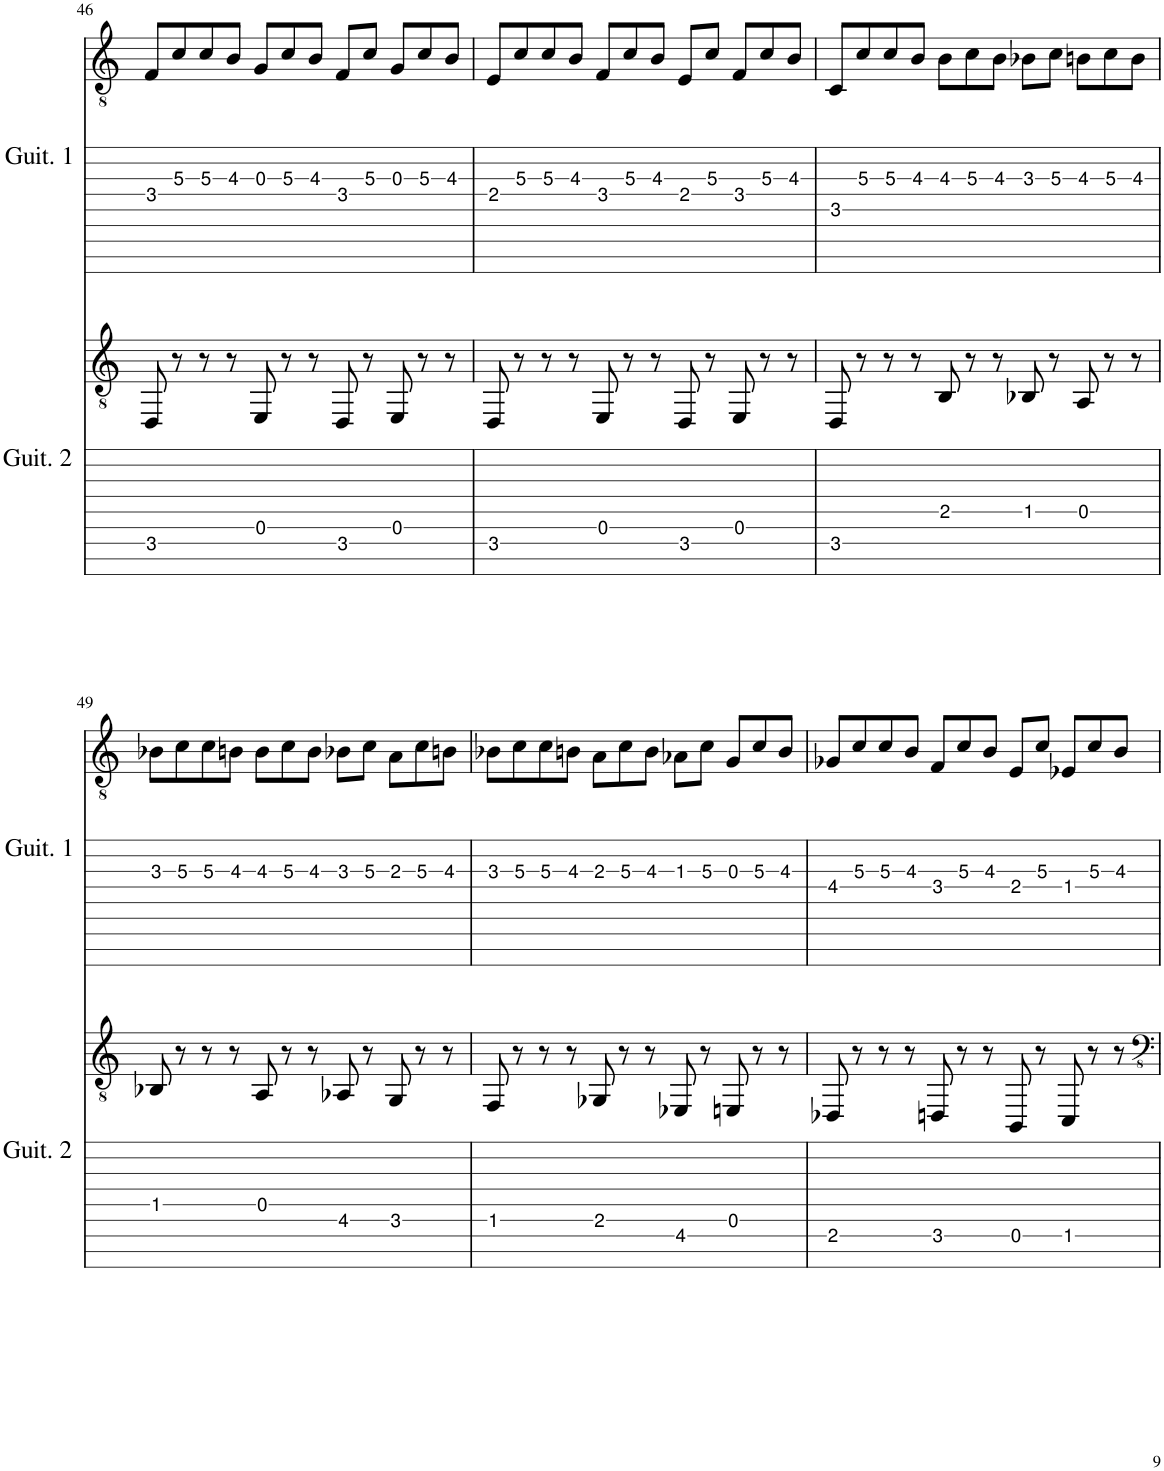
**kern	**kern	**kern	**kern
*part2	*part2	*part1	*part1
*staff4	*staff3	*staff2	*staff1
*I"Guitar 2	*	*I"Guitar 1	*
*I'Guit. 2	*	*I'Guit. 1	*
!!LO:PB:g=z
*	*clefGv2	*	*clefGv2
*k[]	*k[]	*k[]	*k[]
*M12/8	*M12/8	*M12/8	*M12/8
=46	=46	=46	=46
8DD	8DD/	8FL	8F/L
8r	8r	8c	8c/
8r	8r	8cJ	8c/
8r	8r	8BL	8B/J
8EE	8EE/	8G	8G/L
8r	8r	8cJ	8c/
8r	8r	8BL	8B/J
8DD	8DD/	8F	8F/L
8r	8r	8cJ	8c/J
8EE	8EE/	8GL	8G/L
8r	8r	8c	8c/
8r	8r	8BJ	8B/J
=47	=47	=47	=47
8DD	8DD/	8EL	8E/L
8r	8r	8c	8c/
8r	8r	8cJ	8c/
8r	8r	8BL	8B/J
8EE	8EE/	8F	8F/L
8r	8r	8cJ	8c/
8r	8r	8BL	8B/J
8DD	8DD/	8E	8E/L
8r	8r	8cJ	8c/J
8EE	8EE/	8FL	8F/L
8r	8r	8c	8c/
8r	8r	8BJ	8B/J
=48	=48	=48	=48
8DD	8DD/	8CL	8C/L
8r	8r	8c	8c/
8r	8r	8cJ	8c/
8r	8r	8BL	8B/J
8BB	8BB/	8B	8B\L
8r	8r	8cJ	8c\
8r	8r	8BL	8B\J
8BB-	8BB-X/	8B-	8B-X\L
8r	8r	8cJ	8c\J
8AA	8AA/	8BL	8Bn\L
8r	8r	8c	8c\
8r	8r	8BJ	8B\J
!!LO:LB:g=z
=49	=49	=49	=49
8BB-	8BB-X/	8B-L	8B-X\L
8r	8r	8c	8c\
8r	8r	8cJ	8c\
8r	8r	8BL	8Bn\J
8AA	8AA/	8B	8B\L
8r	8r	8cJ	8c\
8r	8r	8BL	8B\J
8AA-	8AA-X/	8B-	8B-X\L
8r	8r	8cJ	8c\J
8GG	8GG/	8AnL	8A\L
8r	8r	8c	8c\
8r	8r	8BJ	8Bn\J
=50	=50	=50	=50
8FF	8FF/	8B-XL	8B-X\L
8r	8r	8c	8c\
8r	8r	8cJ	8c\
8r	8r	8BnL	8Bn\J
8GG-	8GG-X/	8A	8A\L
8r	8r	8cJ	8c\
8r	8r	8BL	8B\J
8EE-	8EE-X/	8A-	8A-X\L
8r	8r	8cJ	8c\J
8EE	8EEn/	8GL	8G/L
8r	8r	8c	8c/
8r	8r	8BnJ	8B/J
=51	=51	=51	=51
8DD-	8DD-X/	8G-L	8G-X/L
8r	8r	8c	8c/
8r	8r	8cJ	8c/
8r	8r	8BnL	8B/J
8DD	8DDn/	8F	8F/L
8r	8r	8cJ	8c/
8r	8r	8BL	8B/J
8BBB	8BBB/	8E	8E/L
8r	8r	8cJ	8c/J
8CC	8CC/	8E-L	8E-X/L
8r	8r	8c	8c/
8r	8r	8BJ	8B/J
=	=	=	=
*-	*-	*-	*-
